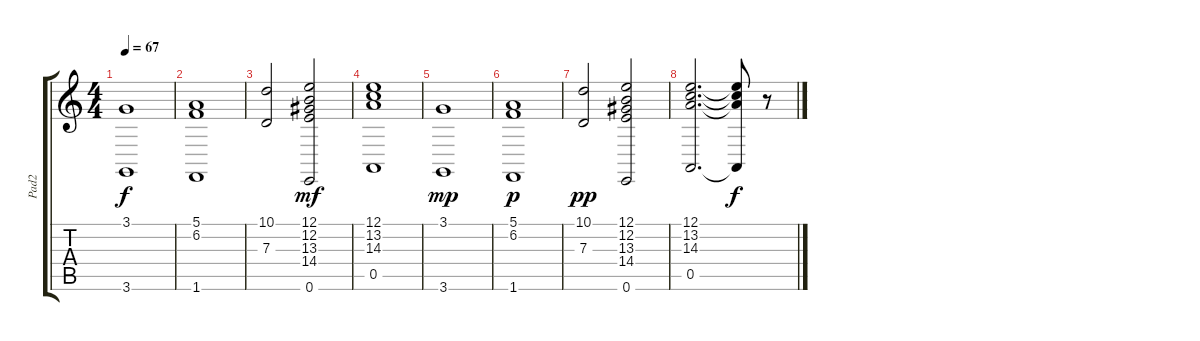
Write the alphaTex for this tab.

\track ("Pad2" "Pad2") {instrument stringensemble2}
\staff {score tabs}
\tuning (E4 B3 G3 D3 A2 E2) {hide}
\ts (4 4)
\tempo 67
\clef g2
\ks c
(3.1 3.6).1{dy f} |
(5.1 6.2 1.6).1 |
(10.1 7.3).2 (12.1 12.2 13.3 14.4 0.6).2{dy mf} |
(12.1 13.2 14.3 0.5).1 |
(3.1 3.6).1{dy mp} |
(5.1 6.2 1.6).1{dy p} |
(10.1 7.3).2{dy pp} (12.1 12.2 13.3 14.4 0.6).2 |
(12.1 13.2 14.3 0.5).2{d} (12.1{t} 13.2{t} 14.3{t} 0.5{t}).8{dy f} r.8
